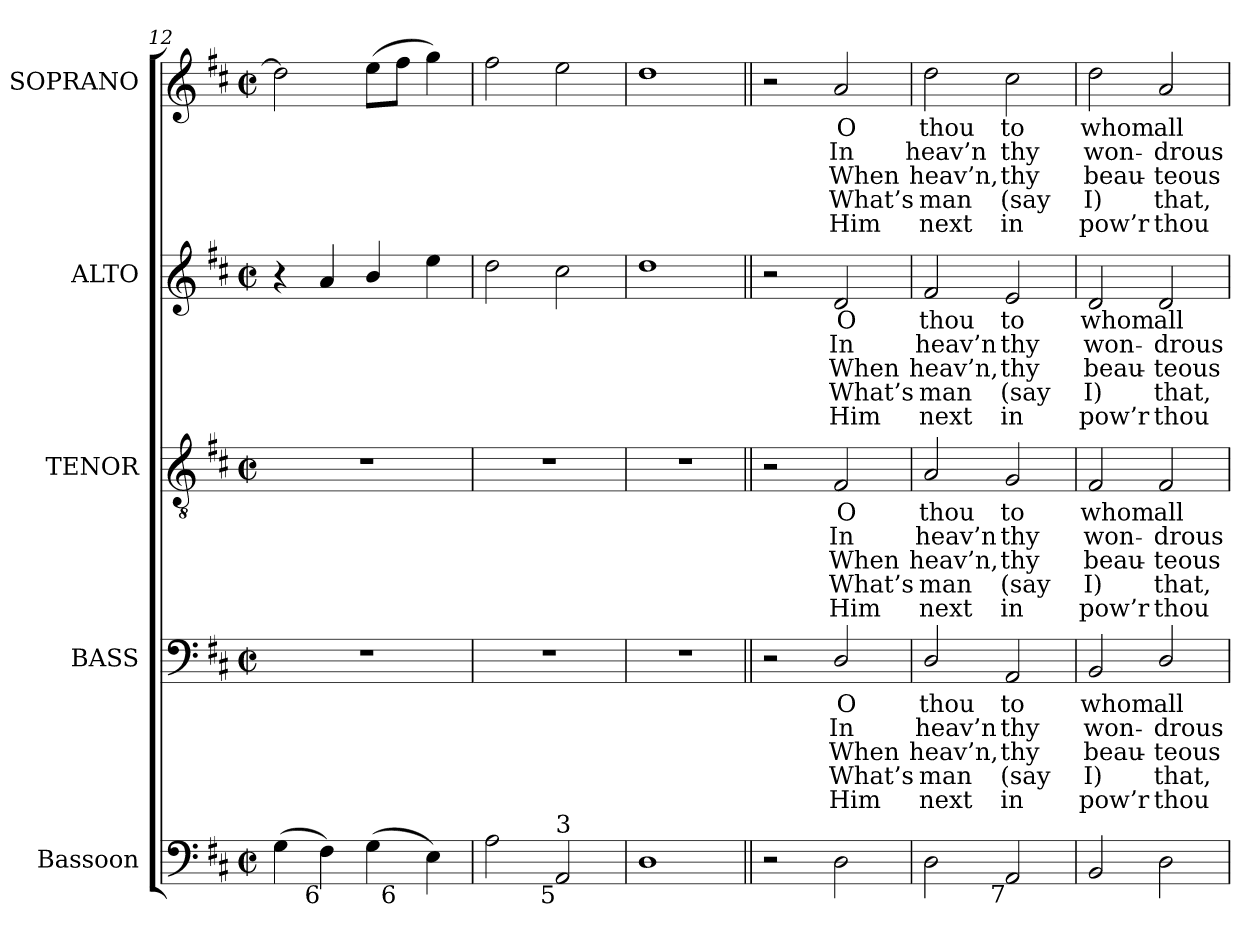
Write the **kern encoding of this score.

**kern	**kern	**text	**text	**text	**text	**text	**kern	**text	**text	**text	**text	**text	**kern	**text	**text	**text	**text	**text	**kern	**text	**text	**text	**text	**text
*part5	*part4	*part4	*part4	*part4	*part4	*part4	*part3	*part3	*part3	*part3	*part3	*part3	*part2	*part2	*part2	*part2	*part2	*part2	*part1	*part1	*part1	*part1	*part1	*part1
*staff5	*staff4	*staff4	*staff4	*staff4	*staff4	*staff4	*staff3	*staff3	*staff3	*staff3	*staff3	*staff3	*staff2	*staff2	*staff2	*staff2	*staff2	*staff2	*staff1	*staff1	*staff1	*staff1	*staff1	*staff1
*I"Bassoon	*I"BASS	*	*	*	*	*	*I"TENOR	*	*	*	*	*	*I"ALTO	*	*	*	*	*	*I"SOPRANO	*	*	*	*	*
*I'Bsn.	*I'B.	*	*	*	*	*	*I'T.	*	*	*	*	*	*I'A.	*	*	*	*	*	*I'S.	*	*	*	*	*
*clefF4	*clefF4	*	*	*	*	*	*clefGv2	*	*	*	*	*	*clefG2	*	*	*	*	*	*clefG2	*	*	*	*	*
*	*	*	*	*	*	*	*ITrd7c12	*	*	*	*	*	*	*	*	*	*	*	*	*	*	*	*	*
*k[f#c#]	*k[f#c#]	*	*	*	*	*	*k[f#c#]	*	*	*	*	*	*k[f#c#]	*	*	*	*	*	*k[f#c#]	*	*	*	*	*
*D:	*D:	*	*	*	*	*	*D:	*	*	*	*	*	*D:	*	*	*	*	*	*D:	*	*	*	*	*
*M2/2	*M2/2	*	*	*	*	*	*M2/2	*	*	*	*	*	*M2/2	*	*	*	*	*	*M2/2	*	*	*	*	*
*met(c|)	*met(c|)	*	*	*	*	*	*met(c|)	*	*	*	*	*	*met(c|)	*	*	*	*	*	*met(c|)	*	*	*	*	*
=12	=12	=12	=12	=12	=12	=12	=12	=12	=12	=12	=12	=12	=12	=12	=12	=12	=12	=12	=12	=12	=12	=12	=12	=12
*^	*	*	*	*	*	*	*	*	*	*	*	*	*	*	*	*	*	*	*	*	*	*	*	*
(4Gi\	2ryy	1r	.	.	.	.	.	1r	.	.	.	.	.	4r	.	.	.	.	.	2ddi\]	.	.	.	.	.
!LO:TX:b:rj:t=6	!	!	!	!	!	!	!	!	!	!	!	!	!	!	!	!	!	!	!	!	!	!	!	!	!
4F#i\)	.	.	.	.	.	.	.	.	.	.	.	.	.	4ai/	.	.	.	.	.	.	.	.	.	.	.
(4Gi\	8ryy	.	.	.	.	.	.	.	.	.	.	.	.	4bi/	.	.	.	.	.	(8eei\L	.	.	.	.	.
!	!LO:TX:b:rj:t=6	!	!	!	!	!	!	!	!	!	!	!	!	!	!	!	!	!	!	!	!	!	!	!	!
.	4.ryy	.	.	.	.	.	.	.	.	.	.	.	.	.	.	.	.	.	.	8ff#i\J	.	.	.	.	.
4Ei\)	.	.	.	.	.	.	.	.	.	.	.	.	.	4eei\	.	.	.	.	.	4ggi\)	.	.	.	.	.
=13	=13	=13	=13	=13	=13	=13	=13	=13	=13	=13	=13	=13	=13	=13	=13	=13	=13	=13	=13	=13	=13	=13	=13	=13	=13
!LO:TX:b:rj:t=6	!	!	!	!	!	!	!	!	!	!	!	!	!	!	!	!	!	!	!	!	!	!	!	!	!
!LO:TX:t=4	!	!	!	!	!	!	!	!	!	!	!	!	!	!	!	!	!	!	!	!	!	!	!	!	!
*v	*v	*	*	*	*	*	*	*	*	*	*	*	*	*	*	*	*	*	*	*	*	*	*	*	*
2Ai\	1r	.	.	.	.	.	1r	.	.	.	.	.	2ddi\	.	.	.	.	.	2ff#i\	.	.	.	.	.
!LO:TX:b:rj:t=5	!	!	!	!	!	!	!	!	!	!	!	!	!	!	!	!	!	!	!	!	!	!	!	!
!LO:TX:t=3	!	!	!	!	!	!	!	!	!	!	!	!	!	!	!	!	!	!	!	!	!	!	!	!
2AAi/	.	.	.	.	.	.	.	.	.	.	.	.	2cc#i\	.	.	.	.	.	2eei\	.	.	.	.	.
=14	=14	=14	=14	=14	=14	=14	=14	=14	=14	=14	=14	=14	=14	=14	=14	=14	=14	=14	=14	=14	=14	=14	=14	=14
1Di	1r	.	.	.	.	.	1r	.	.	.	.	.	1ddi	.	.	.	.	.	1ddi	.	.	.	.	.
!!LO:LB:g=z
=15||	=15||	=15||	=15||	=15||	=15||	=15||	=15||	=15||	=15||	=15||	=15||	=15||	=15||	=15||	=15||	=15||	=15||	=15||	=15||	=15||	=15||	=15||	=15||	=15||
2r	2r	.	.	.	.	.	2r	.	.	.	.	.	2r	.	.	.	.	.	2r	.	.	.	.	.
!	!	!LO:LY:b:color=#000000	!LO:LY:b:color=#000000	!LO:LY:b:color=#000000	!LO:LY:b:color=#000000	!LO:LY:b:color=#000000	!	!	!	!	!	!	!	!	!	!	!	!	!	!	!	!	!	!
!	!	!	!	!	!	!	!	!LO:LY:b:color=#000000	!LO:LY:b:color=#000000	!LO:LY:b:color=#000000	!LO:LY:b:color=#000000	!LO:LY:b:color=#000000	!	!	!	!	!	!	!	!	!	!	!	!
!	!	!	!	!	!	!	!	!	!	!	!	!	!	!LO:LY:b:color=#000000	!LO:LY:b:color=#000000	!LO:LY:b:color=#000000	!LO:LY:b:color=#000000	!LO:LY:b:color=#000000	!	!	!	!	!	!
!	!	!	!	!	!	!	!	!	!	!	!	!	!	!	!	!	!	!	!	!LO:LY:b:color=#000000	!LO:LY:b:color=#000000	!LO:LY:b:color=#000000	!LO:LY:b:color=#000000	!LO:LY:b:color=#000000
2Di\	2Di/	O	In	When	What’s	Him	2FF#i/	O	In	When	What’s	Him	2di/	O	In	When	What’s	Him	2ai/	O	In	When	What’s	Him
=16	=16	=16	=16	=16	=16	=16	=16	=16	=16	=16	=16	=16	=16	=16	=16	=16	=16	=16	=16	=16	=16	=16	=16	=16
!	!	!LO:LY:b:color=#000000	!LO:LY:b:color=#000000	!LO:LY:b:color=#000000	!LO:LY:b:color=#000000	!LO:LY:b:color=#000000	!	!	!	!	!	!	!	!	!	!	!	!	!	!	!	!	!	!
!	!	!	!	!	!	!	!	!LO:LY:b:color=#000000	!LO:LY:b:color=#000000	!LO:LY:b:color=#000000	!LO:LY:b:color=#000000	!LO:LY:b:color=#000000	!	!	!	!	!	!	!	!	!	!	!	!
!	!	!	!	!	!	!	!	!	!	!	!	!	!	!LO:LY:b:color=#000000	!LO:LY:b:color=#000000	!LO:LY:b:color=#000000	!LO:LY:b:color=#000000	!LO:LY:b:color=#000000	!	!	!	!	!	!
!	!	!	!	!	!	!	!	!	!	!	!	!	!	!	!	!	!	!	!	!LO:LY:b:color=#000000	!LO:LY:b:color=#000000	!LO:LY:b:color=#000000	!LO:LY:b:color=#000000	!LO:LY:b:color=#000000
2Di\	2Di/	thou	heav’n	heav’n,	man	next	2AAi/	thou	heav’n	heav’n,	man	next	2f#i/	thou	heav’n	heav’n,	man	next	2ddi\	thou	heav’n	heav’n,	man	next
!	!	!LO:LY:b:color=#000000	!LO:LY:b:color=#000000	!LO:LY:b:color=#000000	!LO:LY:b:color=#000000	!LO:LY:b:color=#000000	!	!	!	!	!	!	!	!	!	!	!	!	!	!	!	!	!	!
!	!	!	!	!	!	!	!	!LO:LY:b:color=#000000	!LO:LY:b:color=#000000	!LO:LY:b:color=#000000	!LO:LY:b:color=#000000	!LO:LY:b:color=#000000	!	!	!	!	!	!	!	!	!	!	!	!
!	!	!	!	!	!	!	!	!	!	!	!	!	!	!LO:LY:b:color=#000000	!LO:LY:b:color=#000000	!LO:LY:b:color=#000000	!LO:LY:b:color=#000000	!LO:LY:b:color=#000000	!	!	!	!	!	!
!LO:TX:b:rj:t=7	!	!	!	!	!	!	!	!	!	!	!	!	!	!	!	!	!	!	!	!	!	!	!	!
!	!	!	!	!	!	!	!	!	!	!	!	!	!	!	!	!	!	!	!	!LO:LY:b:color=#000000	!LO:LY:b:color=#000000	!LO:LY:b:color=#000000	!LO:LY:b:color=#000000	!LO:LY:b:color=#000000
2AAi/	2AAi/	to	thy	thy	(say	in	2GGi/	to	thy	thy	(say	in	2ei/	to	thy	thy	(say	in	2cc#i\	to	thy	thy	(say	in
=17	=17	=17	=17	=17	=17	=17	=17	=17	=17	=17	=17	=17	=17	=17	=17	=17	=17	=17	=17	=17	=17	=17	=17	=17
!	!	!LO:LY:b:color=#000000	!LO:LY:b:color=#000000	!LO:LY:b:color=#000000	!LO:LY:b:color=#000000	!LO:LY:b:color=#000000	!	!	!	!	!	!	!	!	!	!	!	!	!	!	!	!	!	!
!	!	!	!	!	!	!	!	!LO:LY:b:color=#000000	!LO:LY:b:color=#000000	!LO:LY:b:color=#000000	!LO:LY:b:color=#000000	!LO:LY:b:color=#000000	!	!	!	!	!	!	!	!	!	!	!	!
!	!	!	!	!	!	!	!	!	!	!	!	!	!	!LO:LY:b:color=#000000	!LO:LY:b:color=#000000	!LO:LY:b:color=#000000	!LO:LY:b:color=#000000	!LO:LY:b:color=#000000	!	!	!	!	!	!
!	!	!	!	!	!	!	!	!	!	!	!	!	!	!	!	!	!	!	!	!LO:LY:b:color=#000000	!LO:LY:b:color=#000000	!LO:LY:b:color=#000000	!LO:LY:b:color=#000000	!LO:LY:b:color=#000000
2BBi/	2BBi/	whom	won-	beau-	-I)	pow’r	2FF#i/	whom	won-	beau-	-I)	pow’r	2di/	whom	won-	beau-	-I)	pow’r	2ddi\	whom	won-	beau-	-I)	pow’r
!	!	!LO:LY:b:color=#000000	!LO:LY:b:color=#000000	!LO:LY:b:color=#000000	!LO:LY:b:color=#000000	!LO:LY:b:color=#000000	!	!	!	!	!	!	!	!	!	!	!	!	!	!	!	!	!	!
!	!	!	!	!	!	!	!	!LO:LY:b:color=#000000	!LO:LY:b:color=#000000	!LO:LY:b:color=#000000	!LO:LY:b:color=#000000	!LO:LY:b:color=#000000	!	!	!	!	!	!	!	!	!	!	!	!
!	!	!	!	!	!	!	!	!	!	!	!	!	!	!LO:LY:b:color=#000000	!LO:LY:b:color=#000000	!LO:LY:b:color=#000000	!LO:LY:b:color=#000000	!LO:LY:b:color=#000000	!	!	!	!	!	!
!	!	!	!	!	!	!	!	!	!	!	!	!	!	!	!	!	!	!	!	!LO:LY:b:color=#000000	!LO:LY:b:color=#000000	!LO:LY:b:color=#000000	!LO:LY:b:color=#000000	!LO:LY:b:color=#000000
2Di\	2Di/	all	-drous	teous	that,	thou	2FF#i/	all	-drous	teous	that,	thou	2di/	all	-drous	teous	that,	thou	2ai/	all	-drous	teous	that,	thou
=	=	=	=	=	=	=	=	=	=	=	=	=	=	=	=	=	=	=	=	=	=	=	=	=
*-	*-	*-	*-	*-	*-	*-	*-	*-	*-	*-	*-	*-	*-	*-	*-	*-	*-	*-	*-	*-	*-	*-	*-	*-
